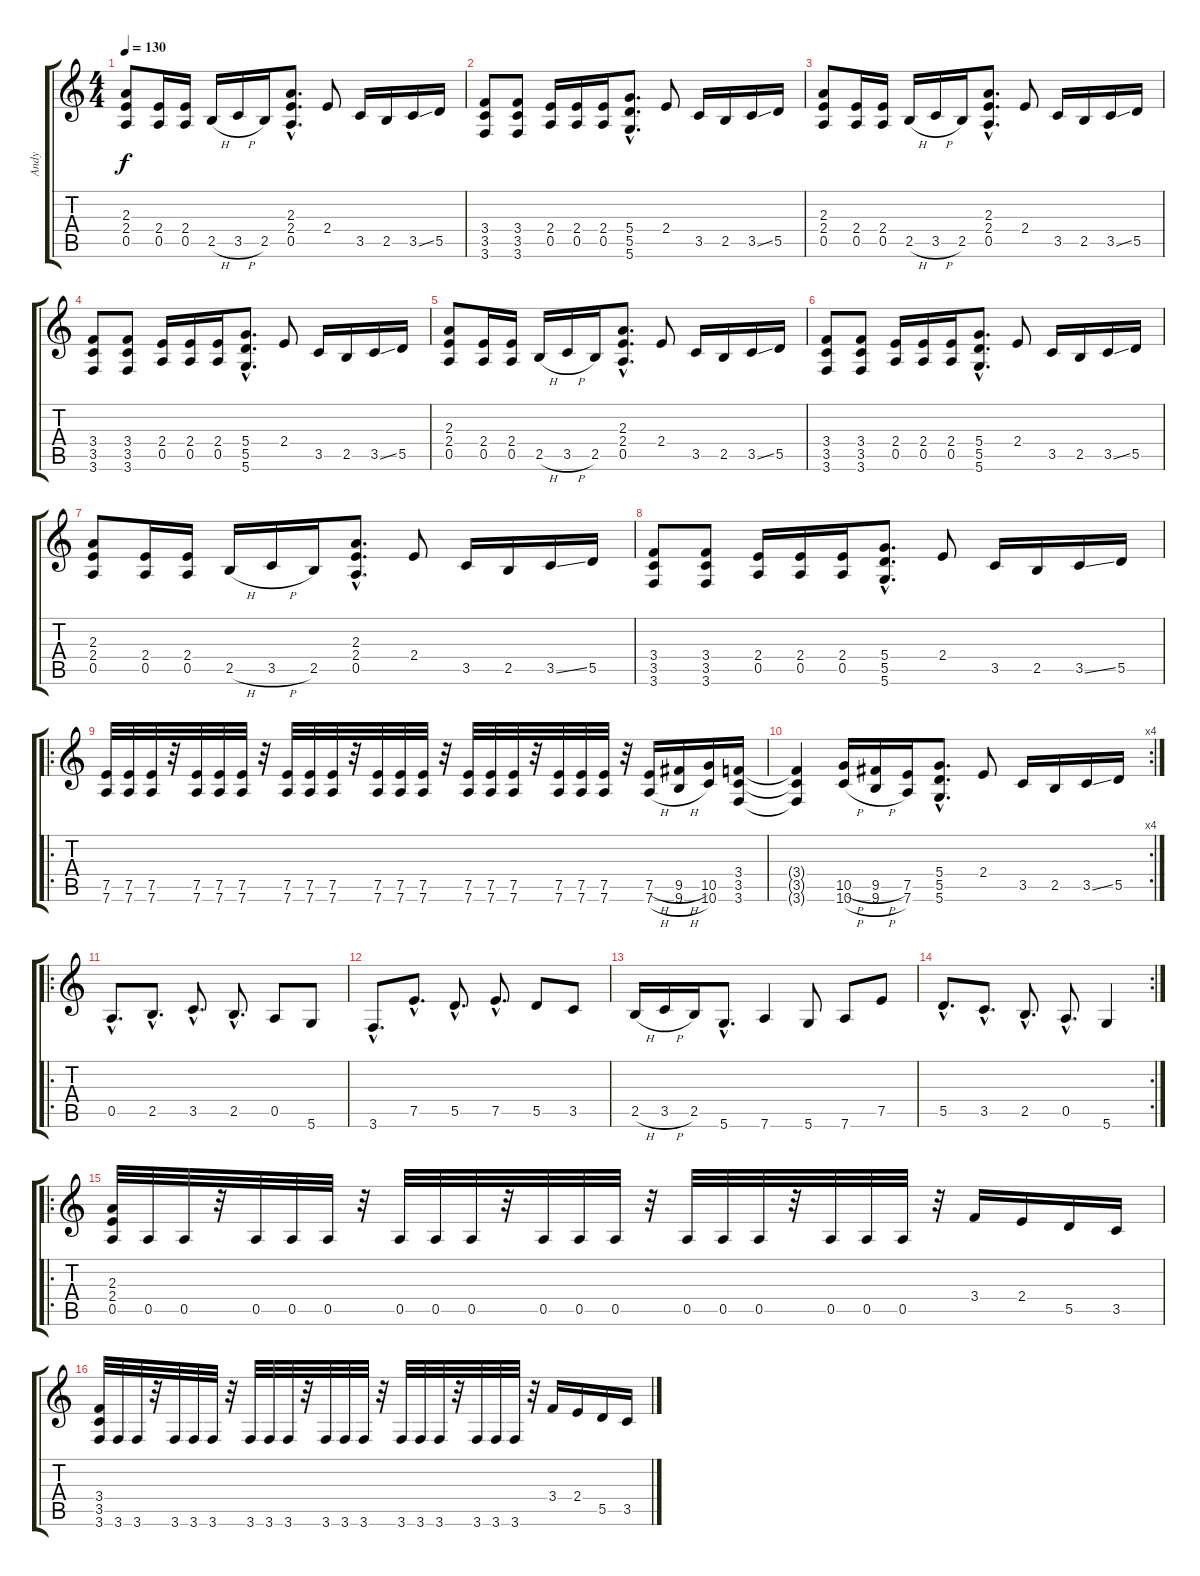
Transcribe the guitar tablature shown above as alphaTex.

\track ("Andy" "Andy") {instrument distortionguitar}
\staff {score tabs}
\tuning (E4 B3 G3 D3 A2 D2) {hide}
\ts (4 4)
\tempo 130
\clef g2
\ks c
(2.3 2.4 0.5).8{dy f} (2.4 0.5).16 (2.4 0.5).16 2.5{h}.16 3.5{h}.16 2.5.16 (2.3{hac} 2.4{hac} 0.5{hac}).8{d} 2.4.8 3.5.16 2.5.16 3.5{ss}.16 5.5.16 |
(3.4 3.5 3.6).8 (3.4 3.5 3.6).8 (2.4 0.5).16 (2.4 0.5).16 (2.4 0.5).16 (5.4{hac} 5.5{hac} 5.6{hac}).8{d} 2.4.8 3.5.16 2.5.16 3.5{ss}.16 5.5.16 |
(2.3 2.4 0.5).8 (2.4 0.5).16 (2.4 0.5).16 2.5{h}.16 3.5{h}.16 2.5.16 (2.3{hac} 2.4{hac} 0.5{hac}).8{d} 2.4.8 3.5.16 2.5.16 3.5{ss}.16 5.5.16 |
(3.4 3.5 3.6).8 (3.4 3.5 3.6).8 (2.4 0.5).16 (2.4 0.5).16 (2.4 0.5).16 (5.4{hac} 5.5{hac} 5.6{hac}).8{d} 2.4.8 3.5.16 2.5.16 3.5{ss}.16 5.5.16 |
(2.3 2.4 0.5).8 (2.4 0.5).16 (2.4 0.5).16 2.5{h}.16 3.5{h}.16 2.5.16 (2.3{hac} 2.4{hac} 0.5{hac}).8{d} 2.4.8 3.5.16 2.5.16 3.5{ss}.16 5.5.16 |
(3.4 3.5 3.6).8 (3.4 3.5 3.6).8 (2.4 0.5).16 (2.4 0.5).16 (2.4 0.5).16 (5.4{hac} 5.5{hac} 5.6{hac}).8{d} 2.4.8 3.5.16 2.5.16 3.5{ss}.16 5.5.16 |
(2.3 2.4 0.5).8 (2.4 0.5).16 (2.4 0.5).16 2.5{h}.16 3.5{h}.16 2.5.16 (2.3{hac} 2.4{hac} 0.5{hac}).8{d} 2.4.8 3.5.16 2.5.16 3.5{ss}.16 5.5.16 |
(3.4 3.5 3.6).8 (3.4 3.5 3.6).8 (2.4 0.5).16 (2.4 0.5).16 (2.4 0.5).16 (5.4{hac} 5.5{hac} 5.6{hac}).8{d} 2.4.8 3.5.16 2.5.16 3.5{ss}.16 5.5.16 |
\ro
(7.5 7.6).32 (7.5 7.6).32 (7.5 7.6).32 r.32 (7.5 7.6).32 (7.5 7.6).32 (7.5 7.6).32 r.32 (7.5 7.6).32 (7.5 7.6).32 (7.5 7.6).32 r.32 (7.5 7.6).32 (7.5 7.6).32 (7.5 7.6).32 r.32 (7.5 7.6).32 (7.5 7.6).32 (7.5 7.6).32 r.32 (7.5 7.6).32 (7.5 7.6).32 (7.5 7.6).32 r.32 (7.5{h} 7.6{h}).16 (9.5{h} 9.6{h}).16 (10.5 10.6).16 (3.4 3.5 3.6).16 |
\rc 4
(3.4{t} 3.5{t} 3.6{t}).4 (10.5{h} 10.6{h}).16 (9.5{h} 9.6{h}).16 (7.5 7.6).16 (5.4{hac} 5.5{hac} 5.6{hac}).8{d} 2.4.8 3.5.16 2.5.16 3.5{ss}.16 5.5.16 |
\ro
0.5{hac}.8{d} 2.5{hac}.8{d} 3.5{hac}.8{d} 2.5{hac}.8{d} 0.5.8 5.6.8 |
3.6{hac}.8{d} 7.5{hac}.8{d} 5.5{hac}.8{d} 7.5{hac}.8{d} 5.5.8 3.5.8 |
2.5{h}.16 3.5{h}.16 2.5.16 5.6{hac}.8{d} 7.6.4 5.6.8 7.6.8 7.5.8 |
\rc 2
5.5{hac}.8{d} 3.5{hac}.8{d} 2.5{hac}.8{d} 0.5{hac}.8{d} 5.6.4 |
\ro
(2.3 2.4 0.5).32 0.5.32 0.5.32 r.32 0.5.32 0.5.32 0.5.32 r.32 0.5.32 0.5.32 0.5.32 r.32 0.5.32 0.5.32 0.5.32 r.32 0.5.32 0.5.32 0.5.32 r.32 0.5.32 0.5.32 0.5.32 r.32 3.4.16 2.4.16 5.5.16 3.5.16 |
(3.4 3.5 3.6).32 3.6.32 3.6.32 r.32 3.6.32 3.6.32 3.6.32 r.32 3.6.32 3.6.32 3.6.32 r.32 3.6.32 3.6.32 3.6.32 r.32 3.6.32 3.6.32 3.6.32 r.32 3.6.32 3.6.32 3.6.32 r.32 3.4.16 2.4.16 5.5.16 3.5.16
